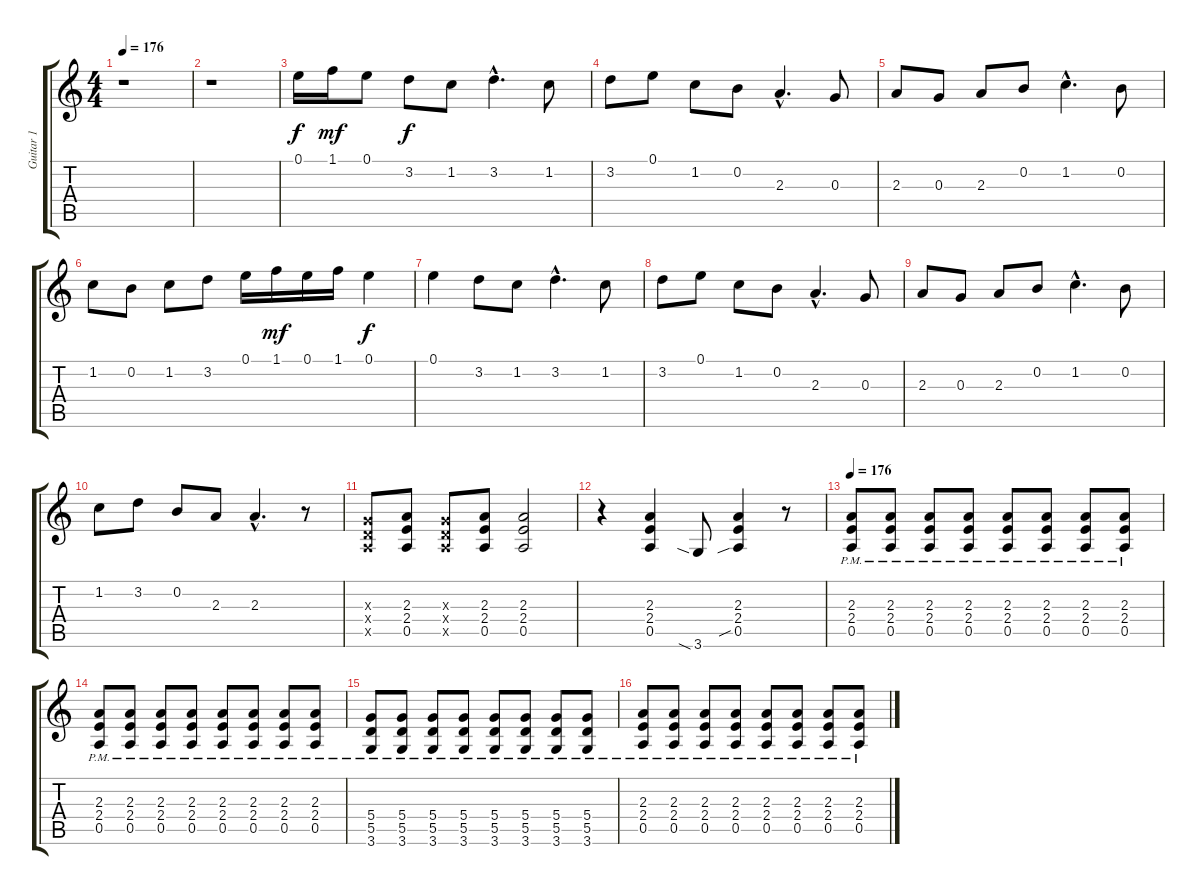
\track ("Guitar 1" "Guitar 1") {instrument distortionguitar}
\staff {score tabs}
\tuning (E4 B3 G3 D3 A2 E2) {hide}
\ts (4 4)
\tempo 176
\clef g2
\ks c
r.1{dy f instrument distortionguitar} |
r.1 |
0.1.16 1.1.16{dy mf} 0.1.8 3.2.8{dy f} 1.2.8 3.2{hac}.4{d} 1.2.8 |
3.2.8 0.1.8 1.2.8 0.2.8 2.3{hac}.4{d} 0.3.8 |
2.3.8 0.3.8 2.3.8 0.2.8 1.2{hac}.4{d} 0.2.8 |
1.2.8 0.2.8 1.2.8 3.2.8 0.1.16 1.1.16{dy mf} 0.1.16 1.1.16 0.1.4{dy f} |
0.1.4 3.2.8 1.2.8 3.2{hac}.4{d} 1.2.8 |
3.2.8 0.1.8 1.2.8 0.2.8 2.3{hac}.4{d} 0.3.8 |
2.3.8 0.3.8 2.3.8 0.2.8 1.2{hac}.4{d} 0.2.8 |
1.2.8 3.2.8 0.2.8 2.3.8 2.3{hac}.4{d} r.8 |
(0.3{x} 0.4{x} 0.5{x}).8 (2.3 2.4 0.5).8 (0.3{x} 0.4{x} 0.5{x}).8 (2.3 2.4 0.5).8 (2.3 2.4 0.5).2 |
r.4 (2.3 2.4 0.5).4 3.6{sia}.8 (2.3 2.4 0.5{sib}).4 r.8 |
\tempo 176
(2.3{pm} 2.4{pm} 0.5{pm}).8{volume 10 balance 8 instrument overdrivenguitar} (2.3{pm} 2.4{pm} 0.5{pm}).8 (2.3{pm} 2.4{pm} 0.5{pm}).8 (2.3{pm} 2.4{pm} 0.5{pm}).8 (2.3{pm} 2.4{pm} 0.5{pm}).8 (2.3{pm} 2.4{pm} 0.5{pm}).8 (2.3{pm} 2.4{pm} 0.5{pm}).8 (2.3{pm} 2.4{pm} 0.5{pm}).8 |
(2.3{pm} 2.4{pm} 0.5{pm}).8 (2.3{pm} 2.4{pm} 0.5{pm}).8 (2.3{pm} 2.4{pm} 0.5{pm}).8 (2.3{pm} 2.4{pm} 0.5{pm}).8 (2.3{pm} 2.4{pm} 0.5{pm}).8 (2.3{pm} 2.4{pm} 0.5{pm}).8 (2.3{pm} 2.4{pm} 0.5{pm}).8 (2.3{pm} 2.4{pm} 0.5{pm}).8 |
(5.4{pm} 5.5{pm} 3.6{pm}).8 (5.4{pm} 5.5{pm} 3.6{pm}).8 (5.4{pm} 5.5{pm} 3.6{pm}).8 (5.4{pm} 5.5{pm} 3.6{pm}).8 (5.4{pm} 5.5{pm} 3.6{pm}).8 (5.4{pm} 5.5{pm} 3.6{pm}).8 (5.4{pm} 5.5{pm} 3.6{pm}).8 (5.4{pm} 5.5{pm} 3.6{pm}).8 |
(2.3{pm} 2.4{pm} 0.5{pm}).8 (2.3{pm} 2.4{pm} 0.5{pm}).8 (2.3{pm} 2.4{pm} 0.5{pm}).8 (2.3{pm} 2.4{pm} 0.5{pm}).8 (2.3{pm} 2.4{pm} 0.5{pm}).8 (2.3{pm} 2.4{pm} 0.5{pm}).8 (2.3{pm} 2.4{pm} 0.5{pm}).8 (2.3{pm} 2.4{pm} 0.5{pm}).8
